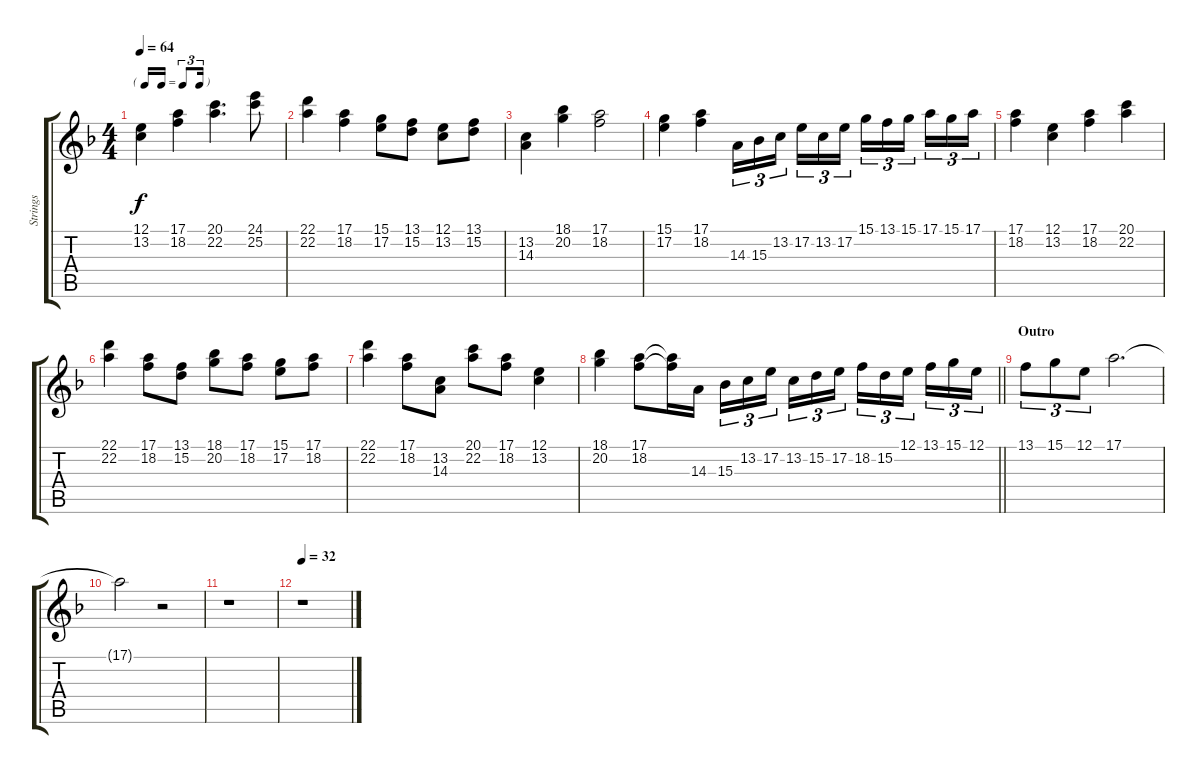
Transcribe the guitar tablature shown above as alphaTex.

\track ("Strings" "Strings") {instrument stringensemble1}
\staff {score tabs}
\tuning (E4 B3 G3 D3 A2 E2) {hide}
\ts (4 4)
\tf triplet16th
\tempo 64
\clef g2
\ks f
(12.1 13.2).4{dy f} (17.1 18.2).4 (20.1 22.2).4{d} (24.1 25.2).8 |
(22.1 22.2).4 (17.1 18.2).4 (15.1 17.2).8 (13.1 15.2).8 (12.1 13.2).8 (13.1 15.2).8 |
(13.2 14.3).4 (18.1 20.2).4 (17.1 18.2).2 |
(15.1 17.2).4 (17.1 18.2).4 14.3.16{tu (3 2)} 15.3.16{tu (3 2)} 13.2.16{tu (3 2) beam splitsecondary} 17.2.16{tu (3 2)} 13.2.16{tu (3 2)} 17.2.16{tu (3 2)} 15.1.16{tu (3 2)} 13.1.16{tu (3 2)} 15.1.16{tu (3 2) beam splitsecondary} 17.1.16{tu (3 2)} 15.1.16{tu (3 2)} 17.1.16{tu (3 2)} |
(17.1 18.2).4 (12.1 13.2).4 (17.1 18.2).4 (20.1 22.2).4 |
(22.1 22.2).4 (17.1 18.2).8 (13.1 15.2).8 (18.1 20.2).8 (17.1 18.2).8 (15.1 17.2).8 (17.1 18.2).8 |
(22.1 22.2).4 (17.1 18.2).8 (13.2 14.3).8 (20.1 22.2).8 (17.1 18.2).8 (12.1 13.2).4 |
\barLineRight lightlight
(18.1 20.2).4 (17.1 18.2).8 (17.1{t} 18.2{t}).16 14.3.16 15.3.16{tu (3 2)} 13.2.16{tu (3 2)} 17.2.16{tu (3 2) beam splitsecondary} 13.2.16{tu (3 2)} 15.2.16{tu (3 2)} 17.2.16{tu (3 2)} 18.2.16{tu (3 2)} 15.2.16{tu (3 2)} 12.1.16{tu (3 2) beam splitsecondary} 13.1.16{tu (3 2)} 15.1.16{tu (3 2)} 12.1.16{tu (3 2)} |
\section ("" "Outro")
13.1.8{tu (3 2)} 15.1.8{tu (3 2)} 12.1.8{tu (3 2)} 17.1.2{d volume 1} |
17.1{t}.2 r.2 |
r.1 |
\tempo 32
r.1
